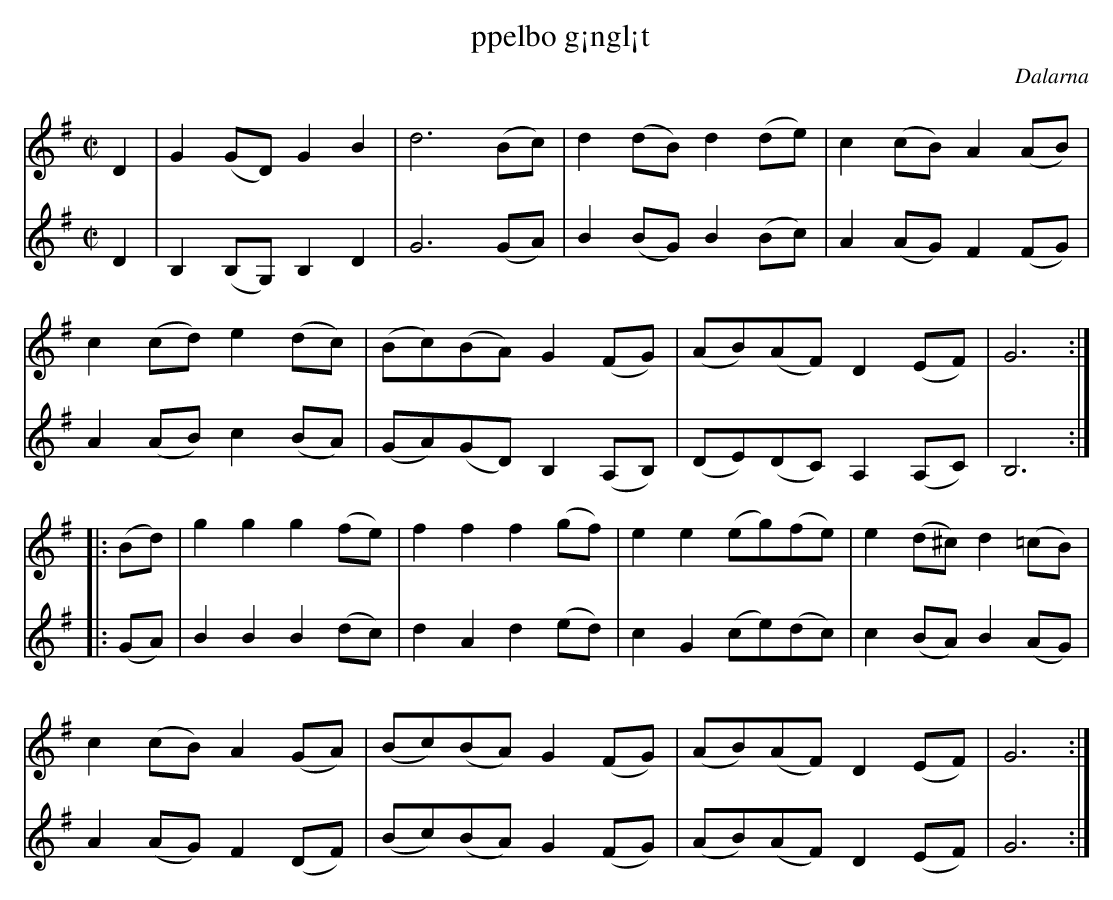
X:1
T: ppelbo g¡ngl¡t
M:C|
L:1/8
O:Dalarna
K:G
V:1
D2 | G2(GD) G2B2 | d6(Bc) | d2(dB) d2(de) | c2(cB) A2(AB) |
c2(cd) e2(dc) | (Bc)(BA) G2(FG) | (AB)(AF) D2(EF) | G6 :|
|: (Bd) | g2g2 g2(fe) | f2f2 f2(gf) | e2e2 (eg)(fe) | e2(d^c) d2(=cB) |
c2(cB) A2(GA) | (Bc)(BA) G2(FG) | (AB)(AF) D2(EF) | G6 :|
V:2
D2 | B,2(B,G,) B,2D2 | G6(GA) | B2(BG) B2(Bc) | A2(AG) F2(FG) |
A2(AB) c2(BA) | (GA)(GD) B,2(A,B,) | (DE)(DC) A,2(A,C) | B,6 :|
|: (GA) | B2B2 B2(dc) | d2A2 d2(ed) | c2G2 (ce)(dc) | c2(BA) B2(AG) |
A2(AG) F2(DF) | (Bc)(BA) G2(FG) | (AB)(AF) D2(EF) | G6 :|
